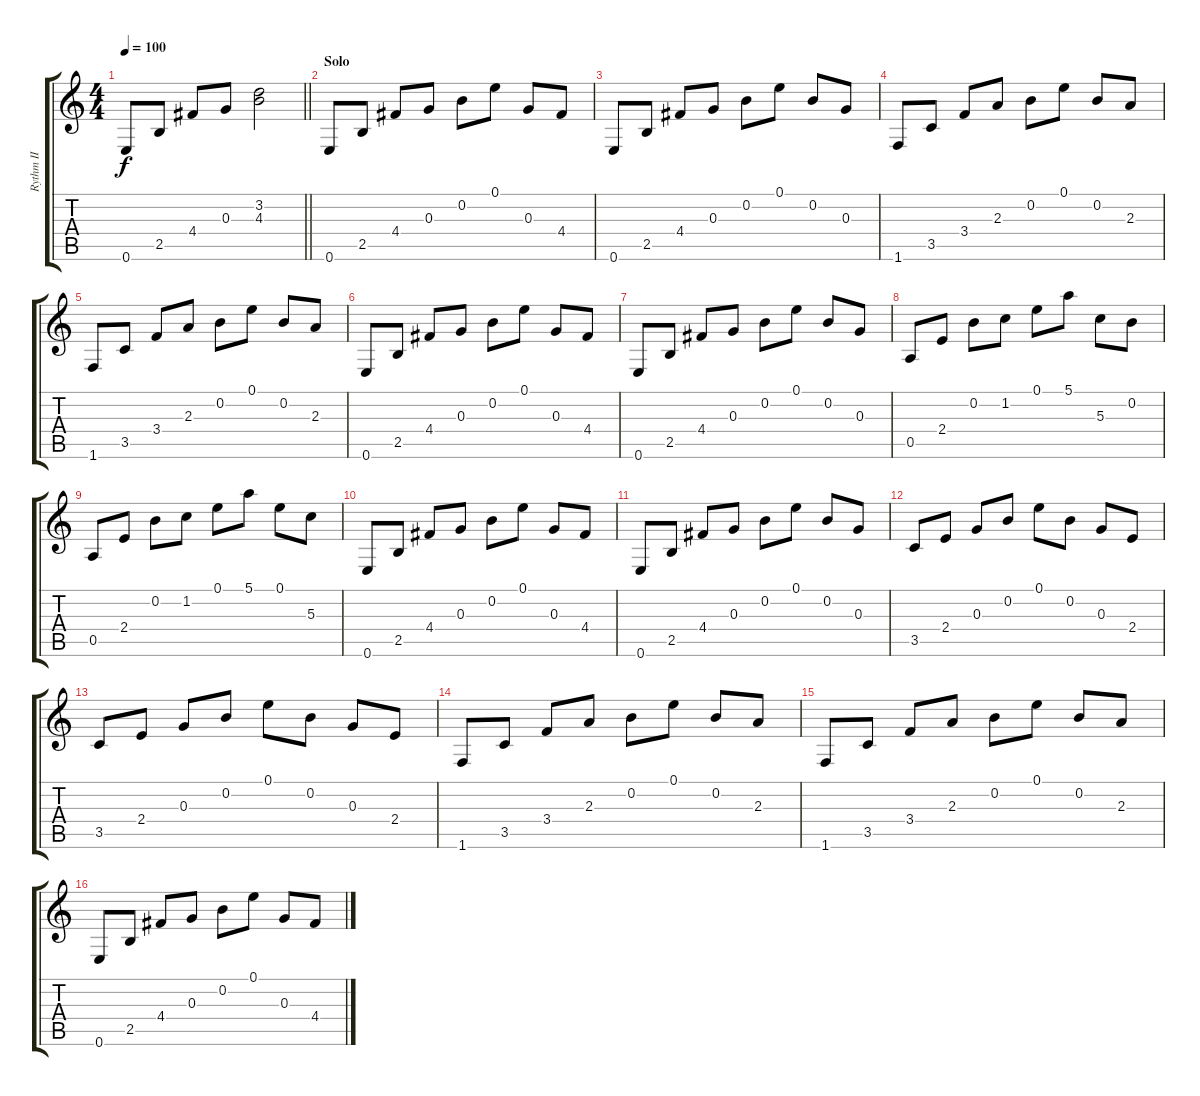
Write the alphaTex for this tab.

\track ("Rythm II" "Rythm II") {instrument banjo}
\staff {score tabs}
\tuning (E4 B3 G3 D3 A2 E2) {hide}
\displaytranspose 12
\ts (4 4)
\tempo 100
\clef g2
\barLineRight lightlight
\ks c
0.6.8{dy f} 2.5.8 4.4.8 0.3.8 (3.2 4.3).2 |
\section ("" "Solo")
0.6.8 2.5.8 4.4.8 0.3.8 0.2.8 0.1.8 0.3.8 4.4.8 |
0.6.8 2.5.8 4.4.8 0.3.8 0.2.8 0.1.8 0.2.8 0.3.8 |
1.6.8 3.5.8 3.4.8 2.3.8 0.2.8 0.1.8 0.2.8 2.3.8 |
1.6.8 3.5.8 3.4.8 2.3.8 0.2.8 0.1.8 0.2.8 2.3.8 |
0.6.8 2.5.8 4.4.8 0.3.8 0.2.8 0.1.8 0.3.8 4.4.8 |
0.6.8 2.5.8 4.4.8 0.3.8 0.2.8 0.1.8 0.2.8 0.3.8 |
0.5.8 2.4.8 0.2.8 1.2.8 0.1.8 5.1.8 5.3.8 0.2.8 |
0.5.8 2.4.8 0.2.8 1.2.8 0.1.8 5.1.8 0.1.8 5.3.8 |
0.6.8 2.5.8 4.4.8 0.3.8 0.2.8 0.1.8 0.3.8 4.4.8 |
0.6.8 2.5.8 4.4.8 0.3.8 0.2.8 0.1.8 0.2.8 0.3.8 |
3.5.8 2.4.8 0.3.8 0.2.8 0.1.8 0.2.8 0.3.8 2.4.8 |
3.5.8 2.4.8 0.3.8 0.2.8 0.1.8 0.2.8 0.3.8 2.4.8 |
1.6.8 3.5.8 3.4.8 2.3.8 0.2.8 0.1.8 0.2.8 2.3.8 |
1.6.8 3.5.8 3.4.8 2.3.8 0.2.8 0.1.8 0.2.8 2.3.8 |
0.6.8 2.5.8 4.4.8 0.3.8 0.2.8 0.1.8 0.3.8 4.4.8
